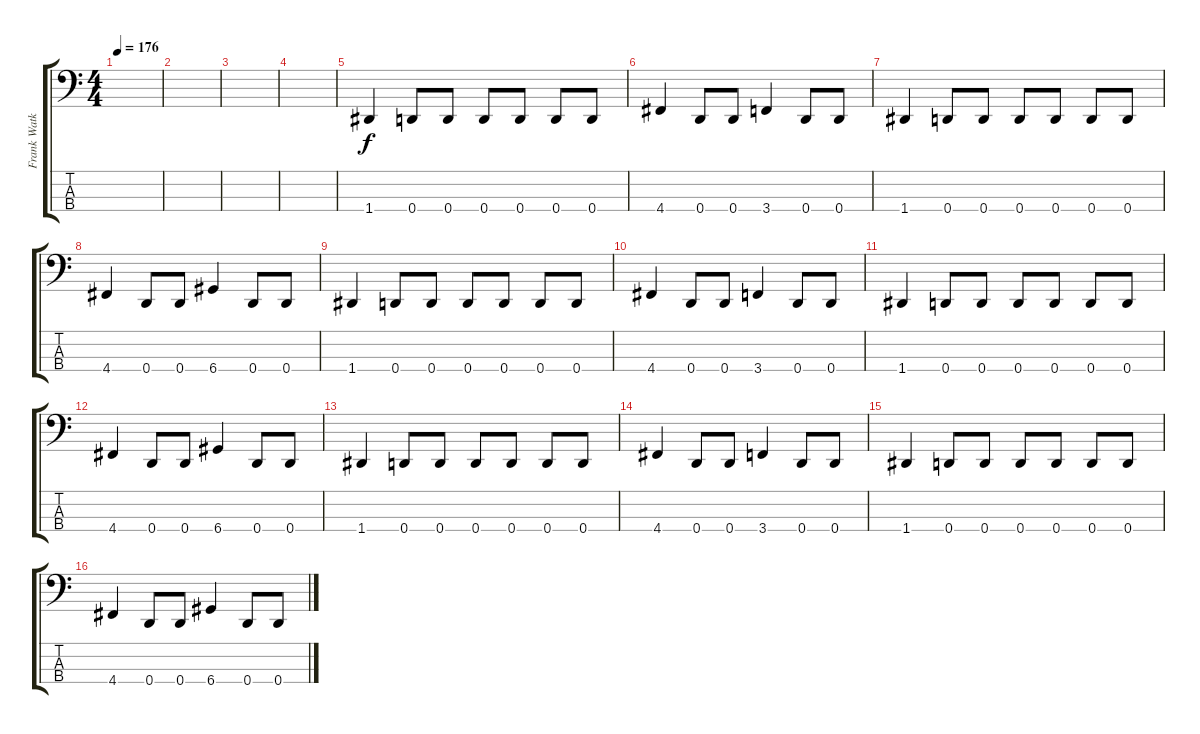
\track ("Frank Watkins (Bass)" "Frank Watk") {instrument electricbassfinger}
\staff {score tabs}
\tuning (F2 C2 G1 D1) {hide}
\ts (4 4)
\tempo 176
\clef f4
\ks c
|
|
|
|
1.4.4 0.4.8 0.4.8 0.4.8 0.4.8 0.4.8 0.4.8 |
4.4.4 0.4.8 0.4.8 3.4.4 0.4.8 0.4.8 |
1.4.4 0.4.8 0.4.8 0.4.8 0.4.8 0.4.8 0.4.8 |
4.4.4 0.4.8 0.4.8 6.4.4 0.4.8 0.4.8 |
1.4.4 0.4.8 0.4.8 0.4.8 0.4.8 0.4.8 0.4.8 |
4.4.4 0.4.8 0.4.8 3.4.4 0.4.8 0.4.8 |
1.4.4 0.4.8 0.4.8 0.4.8 0.4.8 0.4.8 0.4.8 |
4.4.4 0.4.8 0.4.8 6.4.4 0.4.8 0.4.8 |
1.4.4 0.4.8 0.4.8 0.4.8 0.4.8 0.4.8 0.4.8 |
4.4.4 0.4.8 0.4.8 3.4.4 0.4.8 0.4.8 |
1.4.4 0.4.8 0.4.8 0.4.8 0.4.8 0.4.8 0.4.8 |
4.4.4 0.4.8 0.4.8 6.4.4 0.4.8 0.4.8
